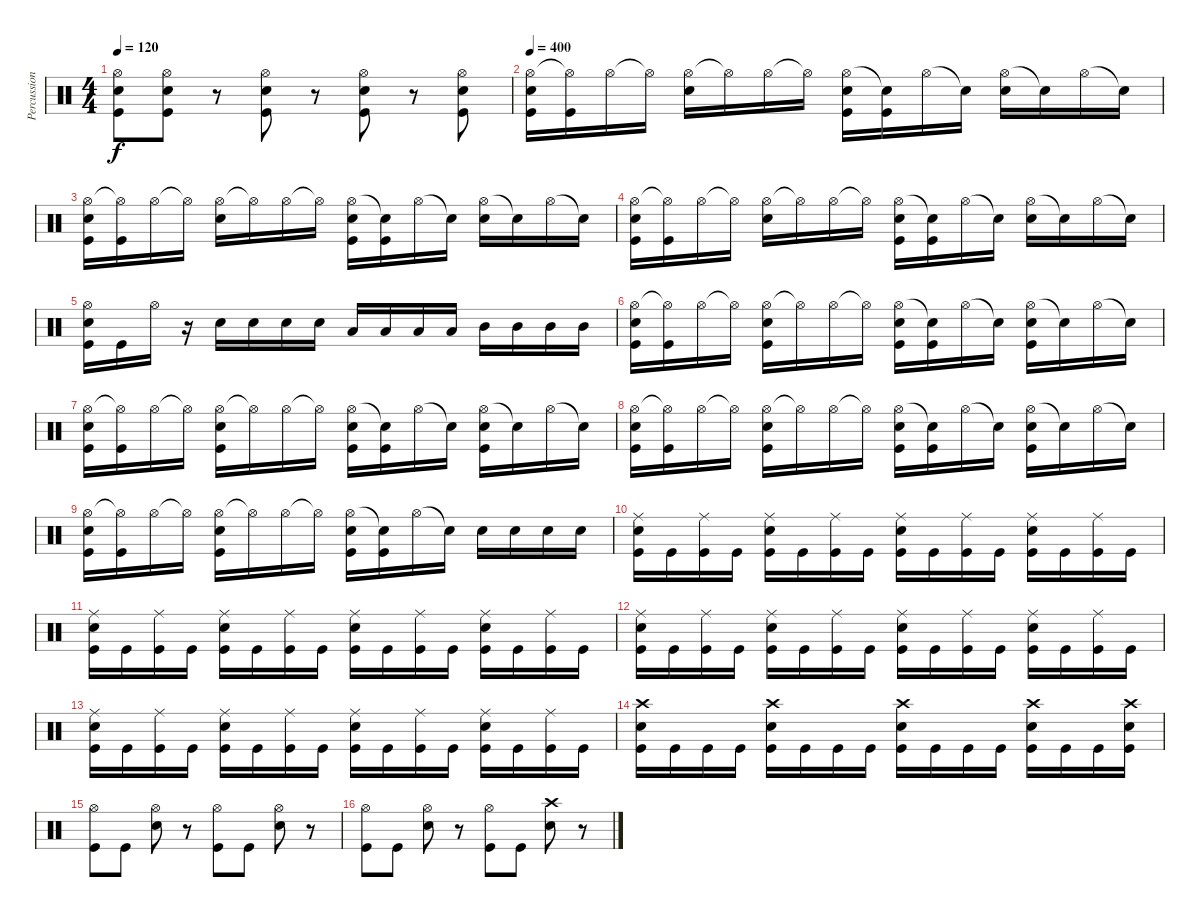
\track ("Percussion" "Percussion") {instrument percussion}
\staff {score}
\articulation defaults
\ts (4 4)
\tempo 120
\clef neutral
\ks c
("Hi-Hat (open)" "Snare (hit) 2" "Kick (hit)").8{dy f} ("Hi-Hat (open)" "Snare (hit) 2" "Kick (hit)").8 r.8 ("Hi-Hat (open)" "Snare (hit) 2" "Kick (hit)").8 r.8 ("Hi-Hat (open)" "Snare (hit) 2" "Kick (hit)").8 r.8 ("Hi-Hat (open)" "Snare (hit) 2" "Kick (hit)").8 |
\tempo 400
("Hi-Hat (open)" "Snare (hit) 2" "Kick (hit)").16 ("Hi-Hat (open)"{t} "Kick (hit)").16 "Hi-Hat (open)".16 "Hi-Hat (open)"{t}.16 ("Hi-Hat (open)" "Snare (hit) 2").16 "Hi-Hat (open)"{t}.16 "Hi-Hat (open)".16 "Hi-Hat (open)"{t}.16 ("Hi-Hat (open)" "Snare (hit) 2" "Kick (hit)").16 ("Snare (hit)"{t} "Kick (hit)").16 "Hi-Hat (open)".16 "Snare (hit)"{t}.16 ("Hi-Hat (open)" "Snare (hit) 2").16 "Snare (hit)"{t}.16 "Hi-Hat (open)".16 "Snare (hit)"{t}.16 |
("Hi-Hat (open)" "Snare (hit) 2" "Kick (hit)").16 ("Hi-Hat (open)"{t} "Kick (hit)").16 "Hi-Hat (open)".16 "Hi-Hat (open)"{t}.16 ("Hi-Hat (open)" "Snare (hit) 2").16 "Hi-Hat (open)"{t}.16 "Hi-Hat (open)".16 "Hi-Hat (open)"{t}.16 ("Hi-Hat (open)" "Snare (hit) 2" "Kick (hit)").16 ("Snare (hit)"{t} "Kick (hit)").16 "Hi-Hat (open)".16 "Snare (hit)"{t}.16 ("Hi-Hat (open)" "Snare (hit) 2").16 "Snare (hit)"{t}.16 "Hi-Hat (open)".16 "Snare (hit)"{t}.16 |
("Hi-Hat (open)" "Snare (hit) 2" "Kick (hit)").16 ("Hi-Hat (open)"{t} "Kick (hit)").16 "Hi-Hat (open)".16 "Hi-Hat (open)"{t}.16 ("Hi-Hat (open)" "Snare (hit) 2").16 "Hi-Hat (open)"{t}.16 "Hi-Hat (open)".16 "Hi-Hat (open)"{t}.16 ("Hi-Hat (open)" "Snare (hit) 2" "Kick (hit)").16 ("Snare (hit)"{t} "Kick (hit)").16 "Hi-Hat (open)".16 "Snare (hit)"{t}.16 ("Hi-Hat (open)" "Snare (hit) 2").16 "Snare (hit)"{t}.16 "Hi-Hat (open)".16 "Snare (hit)"{t}.16 |
("Hi-Hat (open)" "Snare (hit) 2" "Kick (hit)").16 "Kick (hit)".16 "Hi-Hat (open)".16 r.16 "Snare (hit) 2".16 "Snare (hit) 2".16 "Snare (hit) 2".16 "Snare (hit) 2".16 "Low Tom (hit)".16 "Low Tom (hit)".16 "Low Tom (hit)".16 "Low Tom (hit)".16 "Mid Tom (hit)".16 "Mid Tom (hit)".16 "Mid Tom (hit)".16 "Mid Tom (hit)".16 |
("Hi-Hat (open)" "Snare (hit) 2" "Kick (hit)").16 ("Hi-Hat (open)"{t} "Kick (hit)").16 "Hi-Hat (open)".16 "Hi-Hat (open)"{t}.16 ("Hi-Hat (open)" "Snare (hit) 2" "Kick (hit)").16 "Hi-Hat (open)"{t}.16 "Hi-Hat (open)".16 "Hi-Hat (open)"{t}.16 ("Hi-Hat (open)" "Snare (hit) 2" "Kick (hit)").16 ("Snare (hit)"{t} "Kick (hit)").16 "Hi-Hat (open)".16 "Snare (hit)"{t}.16 ("Hi-Hat (open)" "Snare (hit) 2" "Kick (hit)").16 "Snare (hit)"{t}.16 "Hi-Hat (open)".16 "Snare (hit)"{t}.16 |
("Hi-Hat (open)" "Snare (hit) 2" "Kick (hit)").16 ("Hi-Hat (open)"{t} "Kick (hit)").16 "Hi-Hat (open)".16 "Hi-Hat (open)"{t}.16 ("Hi-Hat (open)" "Snare (hit) 2" "Kick (hit)").16 "Hi-Hat (open)"{t}.16 "Hi-Hat (open)".16 "Hi-Hat (open)"{t}.16 ("Hi-Hat (open)" "Snare (hit) 2" "Kick (hit)").16 ("Snare (hit)"{t} "Kick (hit)").16 "Hi-Hat (open)".16 "Snare (hit)"{t}.16 ("Hi-Hat (open)" "Snare (hit) 2" "Kick (hit)").16 "Snare (hit)"{t}.16 "Hi-Hat (open)".16 "Snare (hit)"{t}.16 |
("Hi-Hat (open)" "Snare (hit) 2" "Kick (hit)").16 ("Hi-Hat (open)"{t} "Kick (hit)").16 "Hi-Hat (open)".16 "Hi-Hat (open)"{t}.16 ("Hi-Hat (open)" "Snare (hit) 2" "Kick (hit)").16 "Hi-Hat (open)"{t}.16 "Hi-Hat (open)".16 "Hi-Hat (open)"{t}.16 ("Hi-Hat (open)" "Snare (hit) 2" "Kick (hit)").16 ("Snare (hit)"{t} "Kick (hit)").16 "Hi-Hat (open)".16 "Snare (hit)"{t}.16 ("Hi-Hat (open)" "Snare (hit) 2" "Kick (hit)").16 "Snare (hit)"{t}.16 "Hi-Hat (open)".16 "Snare (hit)"{t}.16 |
("Hi-Hat (open)" "Snare (hit) 2" "Kick (hit)").16 ("Hi-Hat (open)"{t} "Kick (hit)").16 "Hi-Hat (open)".16 "Hi-Hat (open)"{t}.16 ("Hi-Hat (open)" "Snare (hit) 2" "Kick (hit)").16 "Hi-Hat (open)"{t}.16 "Hi-Hat (open)".16 "Hi-Hat (open)"{t}.16 ("Hi-Hat (open)" "Snare (hit) 2" "Kick (hit)").16 ("Snare (hit)"{t} "Kick (hit)").16 "Hi-Hat (open)".16 "Snare (hit)"{t}.16 "Snare (hit) 2".16 "Snare (hit) 2".16 "Snare (hit) 2".16 "Snare (hit) 2".16 |
("Ride (middle)" "Snare (hit) 2" "Kick (hit)").16 "Kick (hit)".16 ("Ride (middle)" "Kick (hit)").16 "Kick (hit)".16 ("Ride (middle)" "Snare (hit) 2" "Kick (hit)").16 "Kick (hit)".16 ("Ride (middle)" "Kick (hit)").16 "Kick (hit)".16 ("Ride (middle)" "Snare (hit) 2" "Kick (hit)").16 "Kick (hit)".16 ("Ride (middle)" "Kick (hit)").16 "Kick (hit)".16 ("Ride (middle)" "Snare (hit) 2" "Kick (hit)").16 "Kick (hit)".16 ("Ride (middle)" "Kick (hit)").16 "Kick (hit)".16 |
("Ride (middle)" "Snare (hit) 2" "Kick (hit)").16 "Kick (hit)".16 ("Ride (middle)" "Kick (hit)").16 "Kick (hit)".16 ("Ride (middle)" "Snare (hit) 2" "Kick (hit)").16 "Kick (hit)".16 ("Ride (middle)" "Kick (hit)").16 "Kick (hit)".16 ("Ride (middle)" "Snare (hit) 2" "Kick (hit)").16 "Kick (hit)".16 ("Ride (middle)" "Kick (hit)").16 "Kick (hit)".16 ("Ride (middle)" "Snare (hit) 2" "Kick (hit)").16 "Kick (hit)".16 ("Ride (middle)" "Kick (hit)").16 "Kick (hit)".16 |
("Ride (middle)" "Snare (hit) 2" "Kick (hit)").16 "Kick (hit)".16 ("Ride (middle)" "Kick (hit)").16 "Kick (hit)".16 ("Ride (middle)" "Snare (hit) 2" "Kick (hit)").16 "Kick (hit)".16 ("Ride (middle)" "Kick (hit)").16 "Kick (hit)".16 ("Ride (middle)" "Snare (hit) 2" "Kick (hit)").16 "Kick (hit)".16 ("Ride (middle)" "Kick (hit)").16 "Kick (hit)".16 ("Ride (middle)" "Snare (hit) 2" "Kick (hit)").16 "Kick (hit)".16 ("Ride (middle)" "Kick (hit)").16 "Kick (hit)".16 |
("Ride (middle)" "Snare (hit) 2" "Kick (hit)").16 "Kick (hit)".16 ("Ride (middle)" "Kick (hit)").16 "Kick (hit)".16 ("Ride (middle)" "Snare (hit) 2" "Kick (hit)").16 "Kick (hit)".16 ("Ride (middle)" "Kick (hit)").16 "Kick (hit)".16 ("Ride (middle)" "Snare (hit) 2" "Kick (hit)").16 "Kick (hit)".16 ("Ride (middle)" "Kick (hit)").16 "Kick (hit)".16 ("Ride (middle)" "Snare (hit) 2" "Kick (hit)").16 "Kick (hit)".16 ("Ride (middle)" "Kick (hit)").16 "Kick (hit)".16 |
("Crash high (hit)" "Snare (hit) 2" "Kick (hit)").16 "Kick (hit)".16 "Kick (hit)".16 "Kick (hit)".16 ("Crash high (hit)" "Snare (hit) 2" "Kick (hit)").16 "Kick (hit)".16 "Kick (hit)".16 "Kick (hit)".16 ("Crash high (hit)" "Snare (hit) 2" "Kick (hit)").16 "Kick (hit)".16 "Kick (hit)".16 "Kick (hit)".16 ("Crash high (hit)" "Snare (hit) 2" "Kick (hit)").16 "Kick (hit)".16 "Kick (hit)".16 ("Crash high (hit)" "Snare (hit) 2" "Kick (hit)").16 |
("Hi-Hat (open)" "Kick (hit)").8 "Kick (hit)".8 ("Hi-Hat (open)" "Snare (hit) 2").8 r.8 ("Hi-Hat (open)" "Kick (hit)").8 "Kick (hit)".8 ("Hi-Hat (open)" "Snare (hit) 2").8 r.8 |
("Hi-Hat (open)" "Kick (hit)").8 "Kick (hit)".8 ("Hi-Hat (open)" "Snare (hit) 2").8 r.8 ("Hi-Hat (open)" "Kick (hit)").8 "Kick (hit)".8 ("Crash high (hit)" "Snare (hit) 2").8 r.8
